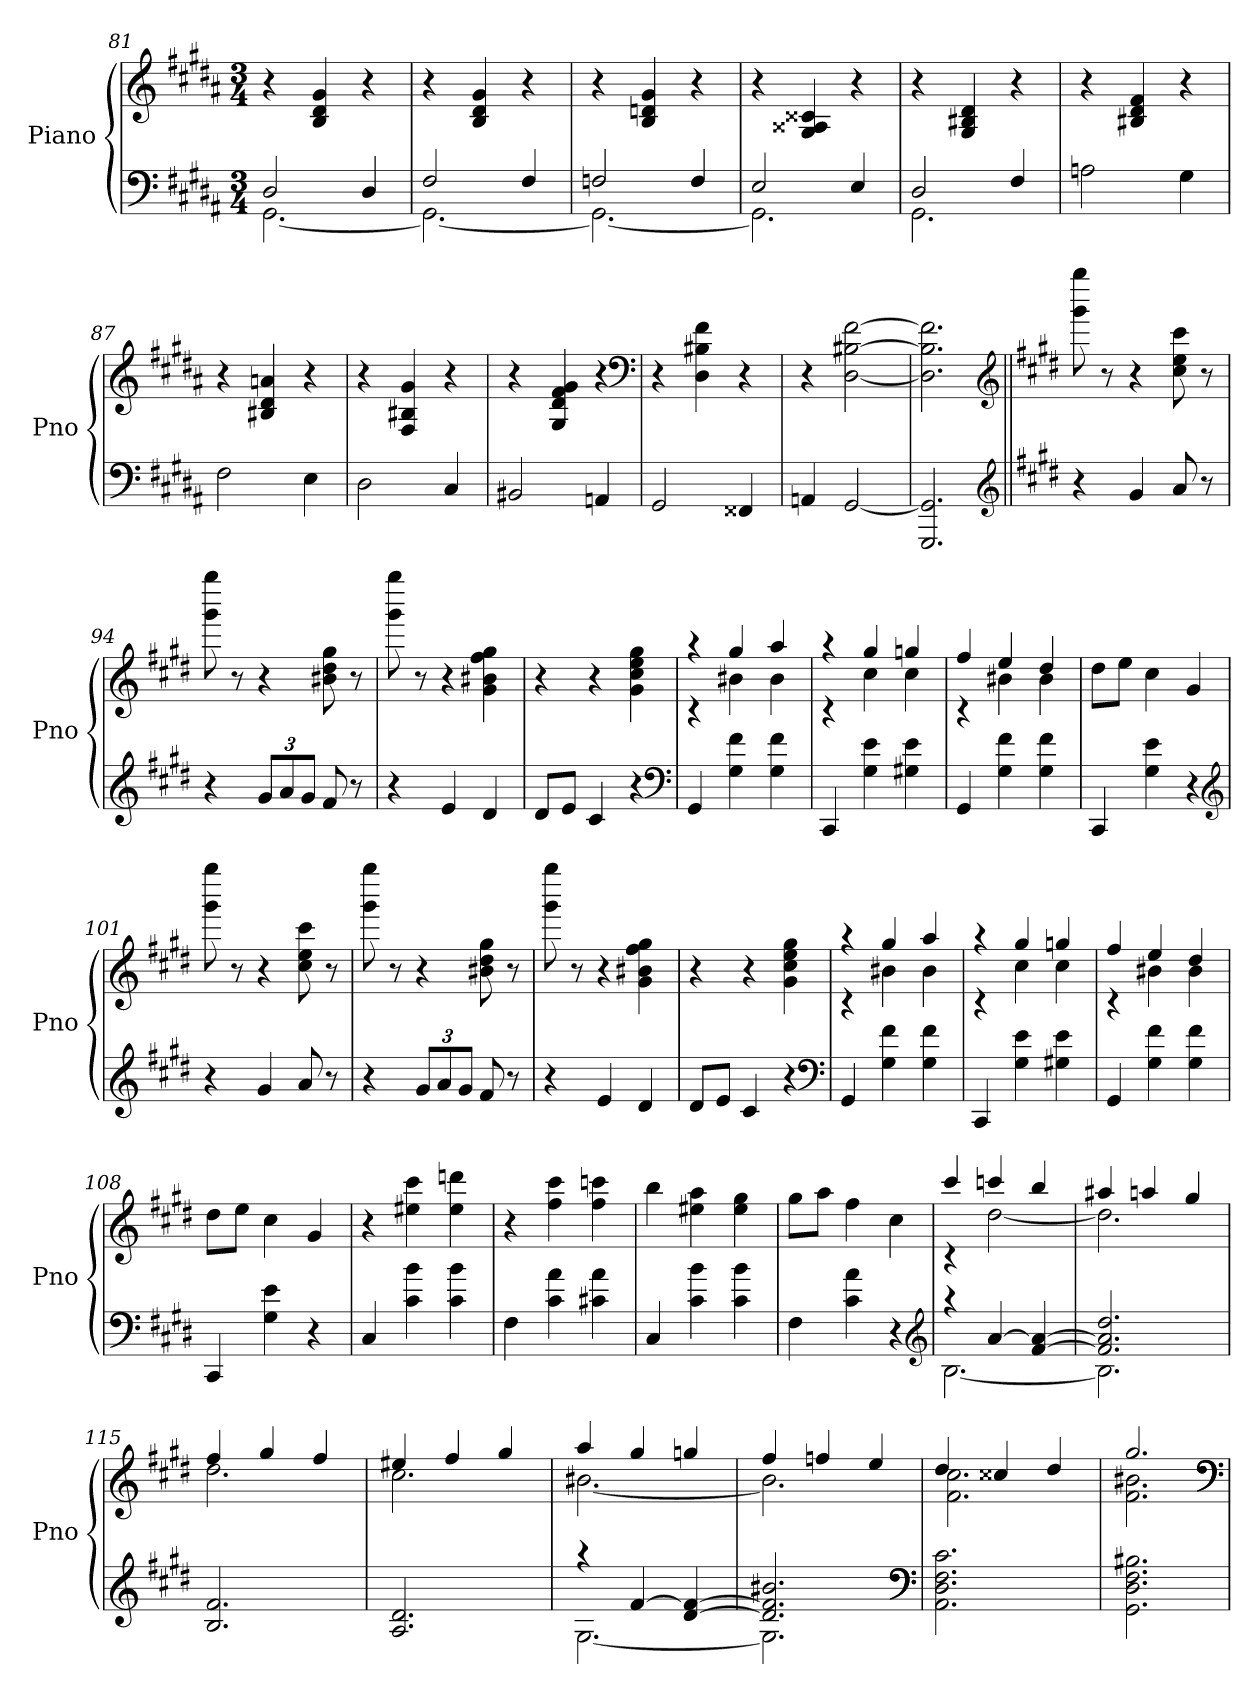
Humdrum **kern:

**kern	**kern
*part1	*part1
*staff2	*staff1
*I"Piano	*
*I'Pno	*
*clefF4	*clefG2
*k[f#c#g#d#a#]	*k[f#c#g#d#a#]
*M3/4	*M3/4
=81	=81
*^	*
2D#	[2.GG#	4r
.	.	4B 4d# 4g#
4D#	.	4r
=82	=82	=82
2F#	2.GG#_	4r
.	.	4B 4d# 4g#
4F#	.	4r
=83	=83	=83
2Fn	2.GG#_	4r
.	.	4B 4dn 4g#
4F	.	4r
=84	=84	=84
2E	2.GG#]	4r
.	.	4G# 4A##X 4c##X
4E	.	4r
=85	=85	=85
2D#	2.GG#	4r
.	.	4G# 4B#X 4d#
4F#	.	4r
*v	*v	*
=86	=86
2An	4r
.	4B#X 4d# 4f#
4G#	4r
=87	=87
2F#	4r
.	4B#X 4d# 4an
4E	4r
=88	=88
2D#	4r
.	4F# 4B#X 4g#
4C#	4r
=89	=89
2BB#X	4r
.	4G# 4d# 4f# 4g#
4AAn	4r
*	*clefF4
=90	=90
2GG#	4r
.	4D# 4B#X 4f#
4FF##X	4r
=91	=91
4AAn	4r
[2GG#	[2D# [2B#X [2f#
=92	=92
2.GGG# 2.GG#]	2.D#] 2.B#] 2.f#]
*clefG2	*clefG2
=93||	=93||
*k[f#c#g#d#]	*k[f#c#g#d#]
4r	8ggg# 8gggg#
.	8r
4g#	4r
8a	8cc# 8ee 8ccc#
8r	8r
=94	=94
4r	8ggg# 8gggg#
.	8r
12g#L	4r
12a	.
12g#J	.
8f#	8b#X 8dd# 8gg#
8r	8r
=95	=95
4r	8ggg# 8gggg#
.	8r
4e	4r
4d#	4g# 4b#X 4ff# 4gg#
=96	=96
8d#L	4r
8eJ	.
4c#	4r
4r	4g# 4cc# 4ee 4gg#
*clefF4	*
=97	=97
*	*^
4GG#	4raa	4rc
4G# 4f#	4gg#	4b#X
4G# 4f#	4aa	4b#
=98	=98	=98
4CC#	4raa	4rc
4G# 4e	4gg#	4cc#
4G#X 4e	4ggn	4cc#
=99	=99	=99
4GG#	4ff#	4rc
4G# 4f#	4ee	4b#X
4G# 4f#	4dd#	4b#
*	*v	*v
=100	=100
4CC#	8dd#L
.	8eeJ
4G# 4e	4cc#
4r	4g#
*clefG2	*
=101	=101
4r	8ggg# 8gggg#
.	8r
4g#	4r
8a	8cc# 8ee 8ccc#
8r	8r
=102	=102
4r	8ggg# 8gggg#
.	8r
12g#L	4r
12a	.
12g#J	.
8f#	8b#X 8dd# 8gg#
8r	8r
=103	=103
4r	8ggg# 8gggg#
.	8r
4e	4r
4d#	4g# 4b#X 4ff# 4gg#
=104	=104
8d#L	4r
8eJ	.
4c#	4r
4r	4g# 4cc# 4ee 4gg#
*clefF4	*
=105	=105
*	*^
4GG#	4raa	4rc
4G# 4f#	4gg#	4b#X
4G# 4f#	4aa	4b#
=106	=106	=106
4CC#	4raa	4rc
4G# 4e	4gg#	4cc#
4G#X 4e	4ggn	4cc#
=107	=107	=107
4GG#	4ff#	4rc
4G# 4f#	4ee	4b#X
4G# 4f#	4dd#	4b#
*	*v	*v
=108	=108
4CC#	8dd#L
.	8eeJ
4G# 4e	4cc#
4r	4g#
=109	=109
4C#	4r
4c# 4b	4ee#X 4ccc#
4c# 4b	4ee# 4dddn
=110	=110
4F#	4r
4c# 4a	4ff# 4ccc#
4c#X 4a	4ff# 4cccn
=111	=111
4C#	4bb
4c# 4b	4ee#X 4aa
4c# 4b	4ee# 4gg#
=112	=112
4F#	8gg#L
.	8aaJ
4c# 4a	4ff#
4r	4cc#
*clefG2	*
=113	=113
*^	*^
4raa	[2.B	4ccc#	4rc
[4a	.	4cccn	[2dd#
[4f# 4a_	.	4bb	.
=114	=114	=114	=114
2.f#] 2.a] 2.dd#	2.B]	4aa#X	2.dd#]
.	.	4aan	.
.	.	4gg#	.
*v	*v	*	*
=115	=115	=115
2.B 2.f#	4ff#	2.dd#
.	4gg#	.
.	4ff#	.
=116	=116	=116
2.A 2.d#	4ee#X	2.cc#
.	4ff#	.
.	4gg#	.
=117	=117	=117
*^	*	*
4raa	[2.G#	4aa	[2.b#X
[4f#	.	4gg#	.
[4d# 4f#_	.	4ggn	.
=118	=118	=118	=118
2.d#] 2.f#] 2.b#X	2.G#]	4ff#	2.b#]
.	.	4ffn	.
.	.	4ee	.
*v	*v	*	*
*clefF4	*	*
=119	=119	=119
2.AA 2.D# 2.F# 2.c#	4dd#	2.f# 2.cc#
.	4cc##X	.
.	4dd#	.
=120	=120	=120
2.GG# 2.D# 2.F# 2.B#X	2.gg#	2.f# 2.b#X
*	*v	*v
*	*clefF4
=	=
*-	*-
